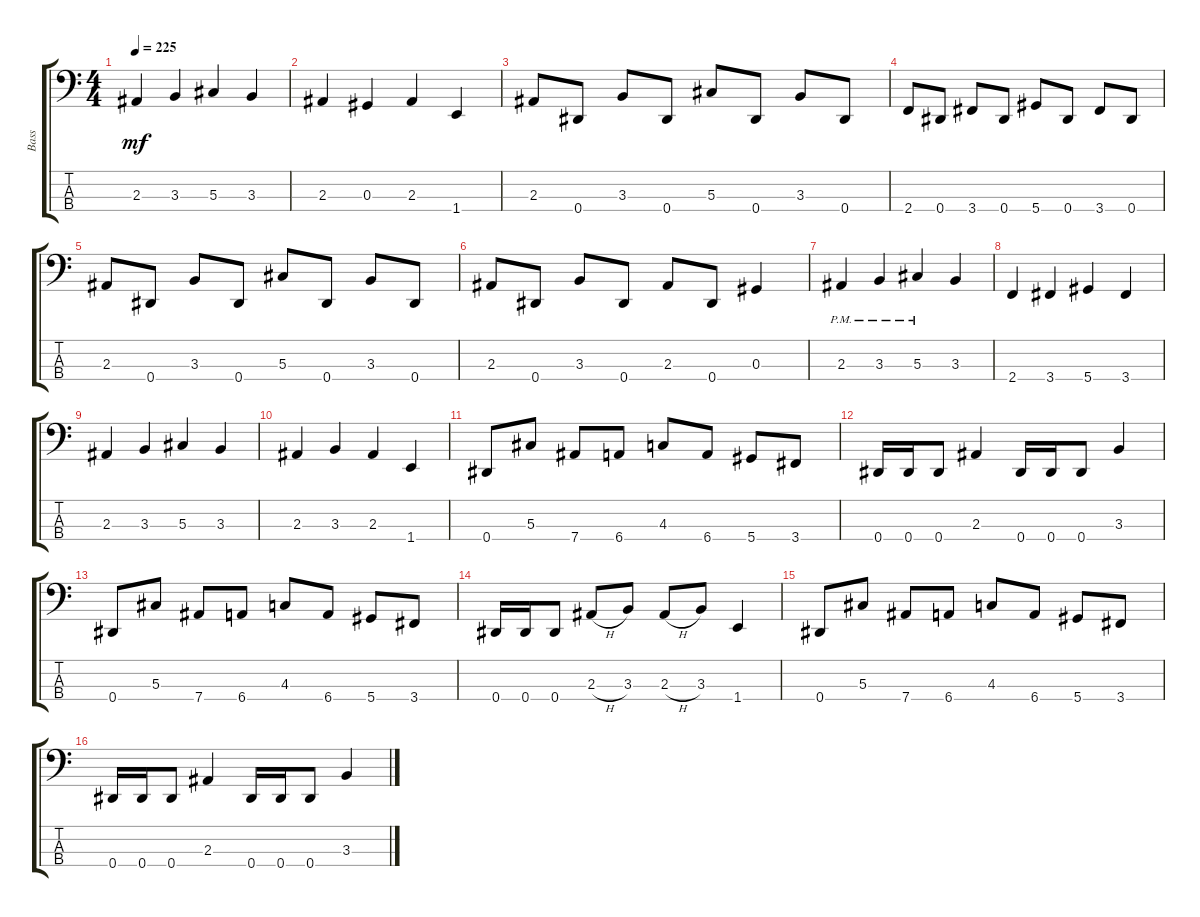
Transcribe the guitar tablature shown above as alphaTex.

\track ("Bass" "Bass") {instrument electricbasspick}
\staff {score tabs}
\tuning (Gb2 Db2 Ab1 Eb1) {hide}
\ts (4 4)
\tempo 225
\clef f4
\ks c
2.3.4{dy mf} 3.3.4 5.3.4 3.3.4 |
2.3.4 0.3.4 2.3.4 1.4.4 |
2.3.8 0.4.8 3.3.8 0.4.8 5.3.8 0.4.8 3.3.8 0.4.8 |
2.4.8 0.4.8 3.4.8 0.4.8 5.4.8 0.4.8 3.4.8 0.4.8 |
2.3.8 0.4.8 3.3.8 0.4.8 5.3.8 0.4.8 3.3.8 0.4.8 |
2.3.8 0.4.8 3.3.8 0.4.8 2.3.8 0.4.8 0.3.4 |
2.3{pm}.4 3.3{pm}.4 5.3{pm}.4 3.3.4 |
2.4.4 3.4.4 5.4.4 3.4.4 |
2.3.4 3.3.4 5.3.4 3.3.4 |
2.3.4 3.3.4 2.3.4 1.4.4 |
0.4.8 5.3.8 7.4.8 6.4.8 4.3.8 6.4.8 5.4.8 3.4.8 |
0.4.16 0.4.16 0.4.8 2.3.4 0.4.16 0.4.16 0.4.8 3.3.4 |
0.4.8 5.3.8 7.4.8 6.4.8 4.3.8 6.4.8 5.4.8 3.4.8 |
0.4.16 0.4.16 0.4.8 2.3{h}.8 3.3.8 2.3{h}.8 3.3.8 1.4.4 |
0.4.8 5.3.8 7.4.8 6.4.8 4.3.8 6.4.8 5.4.8 3.4.8 |
0.4.16 0.4.16 0.4.8 2.3.4 0.4.16 0.4.16 0.4.8 3.3.4
